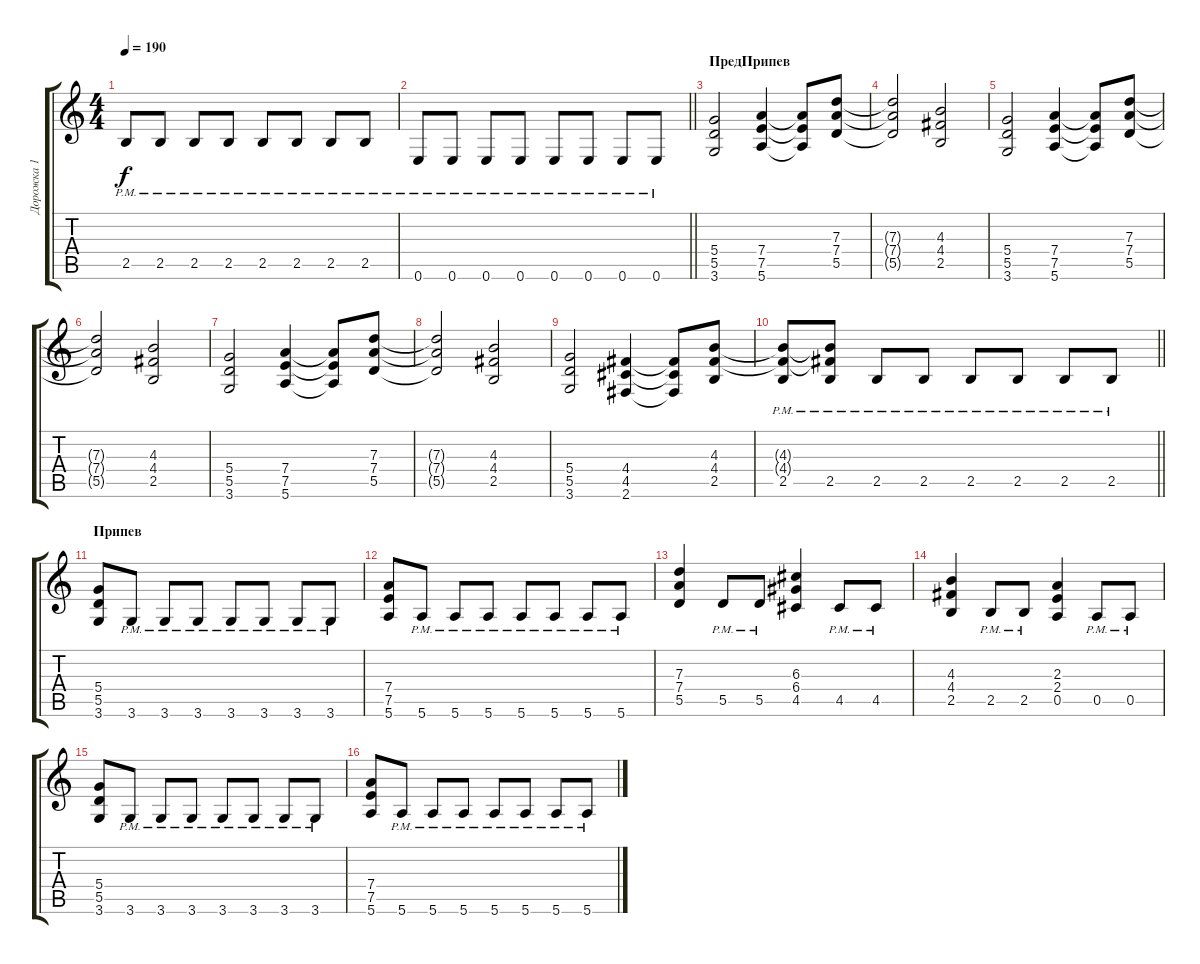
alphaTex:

\track ("Дорожка 1" "Дорожка 1") {instrument distortionguitar}
\staff {score tabs}
\tuning (E4 B3 G3 D3 A2 E2) {hide}
\ts (4 4)
\tempo 190
\clef g2
\ks c
2.5{pm}.8{dy f} 2.5{pm}.8 2.5{pm}.8 2.5{pm}.8 2.5{pm}.8 2.5{pm}.8 2.5{pm}.8 2.5{pm}.8 |
\barLineRight lightlight
0.6{pm}.8 0.6{pm}.8 0.6{pm}.8 0.6{pm}.8 0.6{pm}.8 0.6{pm}.8 0.6{pm}.8 0.6{pm}.8 |
\section ("" "ПредПрипев")
(5.4 5.5 3.6).2 (7.4 7.5 5.6).4 (7.4{t} 7.5{t} 5.6{t}).8 (7.3 7.4 5.5).8 |
(7.3{t} 7.4{t} 5.5{t}).2 (4.3 4.4 2.5).2 |
(5.4 5.5 3.6).2 (7.4 7.5 5.6).4 (7.4{t} 7.5{t} 5.6{t}).8 (7.3 7.4 5.5).8 |
(7.3{t} 7.4{t} 5.5{t}).2 (4.3 4.4 2.5).2 |
(5.4 5.5 3.6).2 (7.4 7.5 5.6).4 (7.4{t} 7.5{t} 5.6{t}).8 (7.3 7.4 5.5).8 |
(7.3{t} 7.4{t} 5.5{t}).2 (4.3 4.4 2.5).2 |
(5.4 5.5 3.6).2 (4.4 4.5 2.6).4 (4.4{t} 4.5{t} 2.6{t}).8 (4.3 4.4 2.5).8 |
\barLineRight lightlight
(4.3{t} 4.4{t} 2.5{pm}).8 (4.3{t} 4.4{t} 2.5{pm}).8 2.5{pm}.8 2.5{pm}.8 2.5{pm}.8 2.5{pm}.8 2.5{pm}.8 2.5{pm}.8 |
\section ("" "Припев")
(5.4 5.5 3.6).8 3.6{pm}.8 3.6{pm}.8 3.6{pm}.8 3.6{pm}.8 3.6{pm}.8 3.6{pm}.8 3.6{pm}.8 |
(7.4 7.5 5.6).8 5.6{pm}.8 5.6{pm}.8 5.6{pm}.8 5.6{pm}.8 5.6{pm}.8 5.6{pm}.8 5.6{pm}.8 |
(7.3 7.4 5.5).4 5.5{pm}.8 5.5{pm}.8 (6.3 6.4 4.5).4 4.5{pm}.8 4.5{pm}.8 |
(4.3 4.4 2.5).4 2.5{pm}.8 2.5{pm}.8 (2.3 2.4 0.5).4 0.5{pm}.8 0.5{pm}.8 |
(5.4 5.5 3.6).8 3.6{pm}.8 3.6{pm}.8 3.6{pm}.8 3.6{pm}.8 3.6{pm}.8 3.6{pm}.8 3.6{pm}.8 |
(7.4 7.5 5.6).8 5.6{pm}.8 5.6{pm}.8 5.6{pm}.8 5.6{pm}.8 5.6{pm}.8 5.6{pm}.8 5.6{pm}.8
